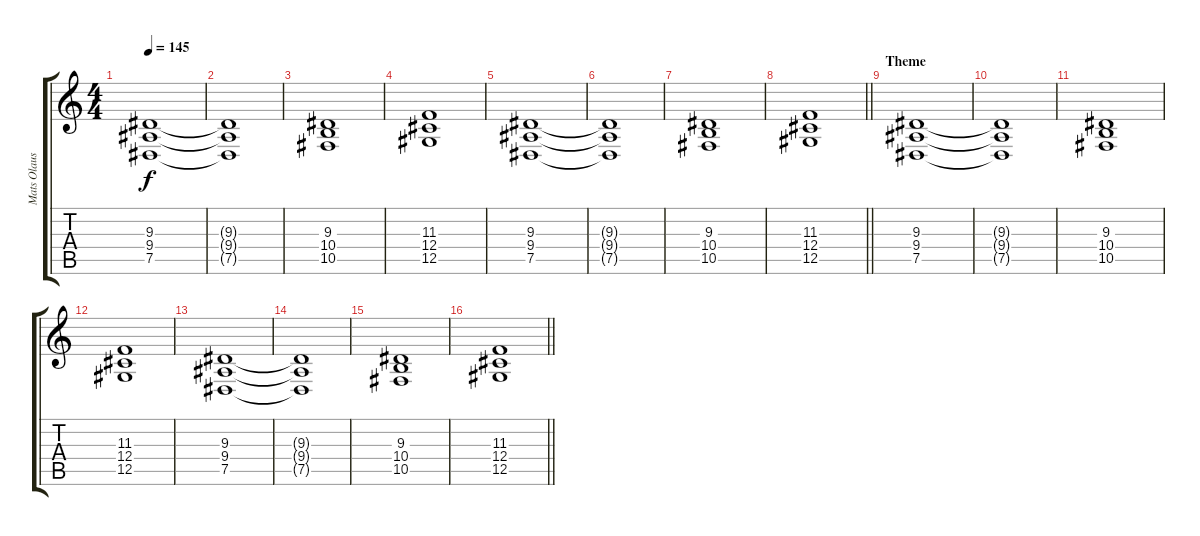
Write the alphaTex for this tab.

\track ("Mats Olausson" "Mats Olaus") {instrument choiraahs}
\staff {score tabs}
\tuning (Eb4 Bb3 Gb3 Db3 Ab2 Eb2) {hide}
\ts (4 4)
\tempo 145
\clef g2
\ks c
(9.3 9.4 7.5).1{dy f} |
(9.3{t} 9.4{t} 7.5{t}).1 |
(9.3 10.4 10.5).1 |
(11.3 12.4 12.5).1 |
(9.3 9.4 7.5).1 |
(9.3{t} 9.4{t} 7.5{t}).1 |
(9.3 10.4 10.5).1 |
\barLineRight lightlight
(11.3 12.4 12.5).1 |
\section ("" "Theme")
(9.3 9.4 7.5).1 |
(9.3{t} 9.4{t} 7.5{t}).1 |
(9.3 10.4 10.5).1 |
(11.3 12.4 12.5).1 |
(9.3 9.4 7.5).1 |
(9.3{t} 9.4{t} 7.5{t}).1 |
(9.3 10.4 10.5).1 |
\barLineRight lightlight
(11.3 12.4 12.5).1
